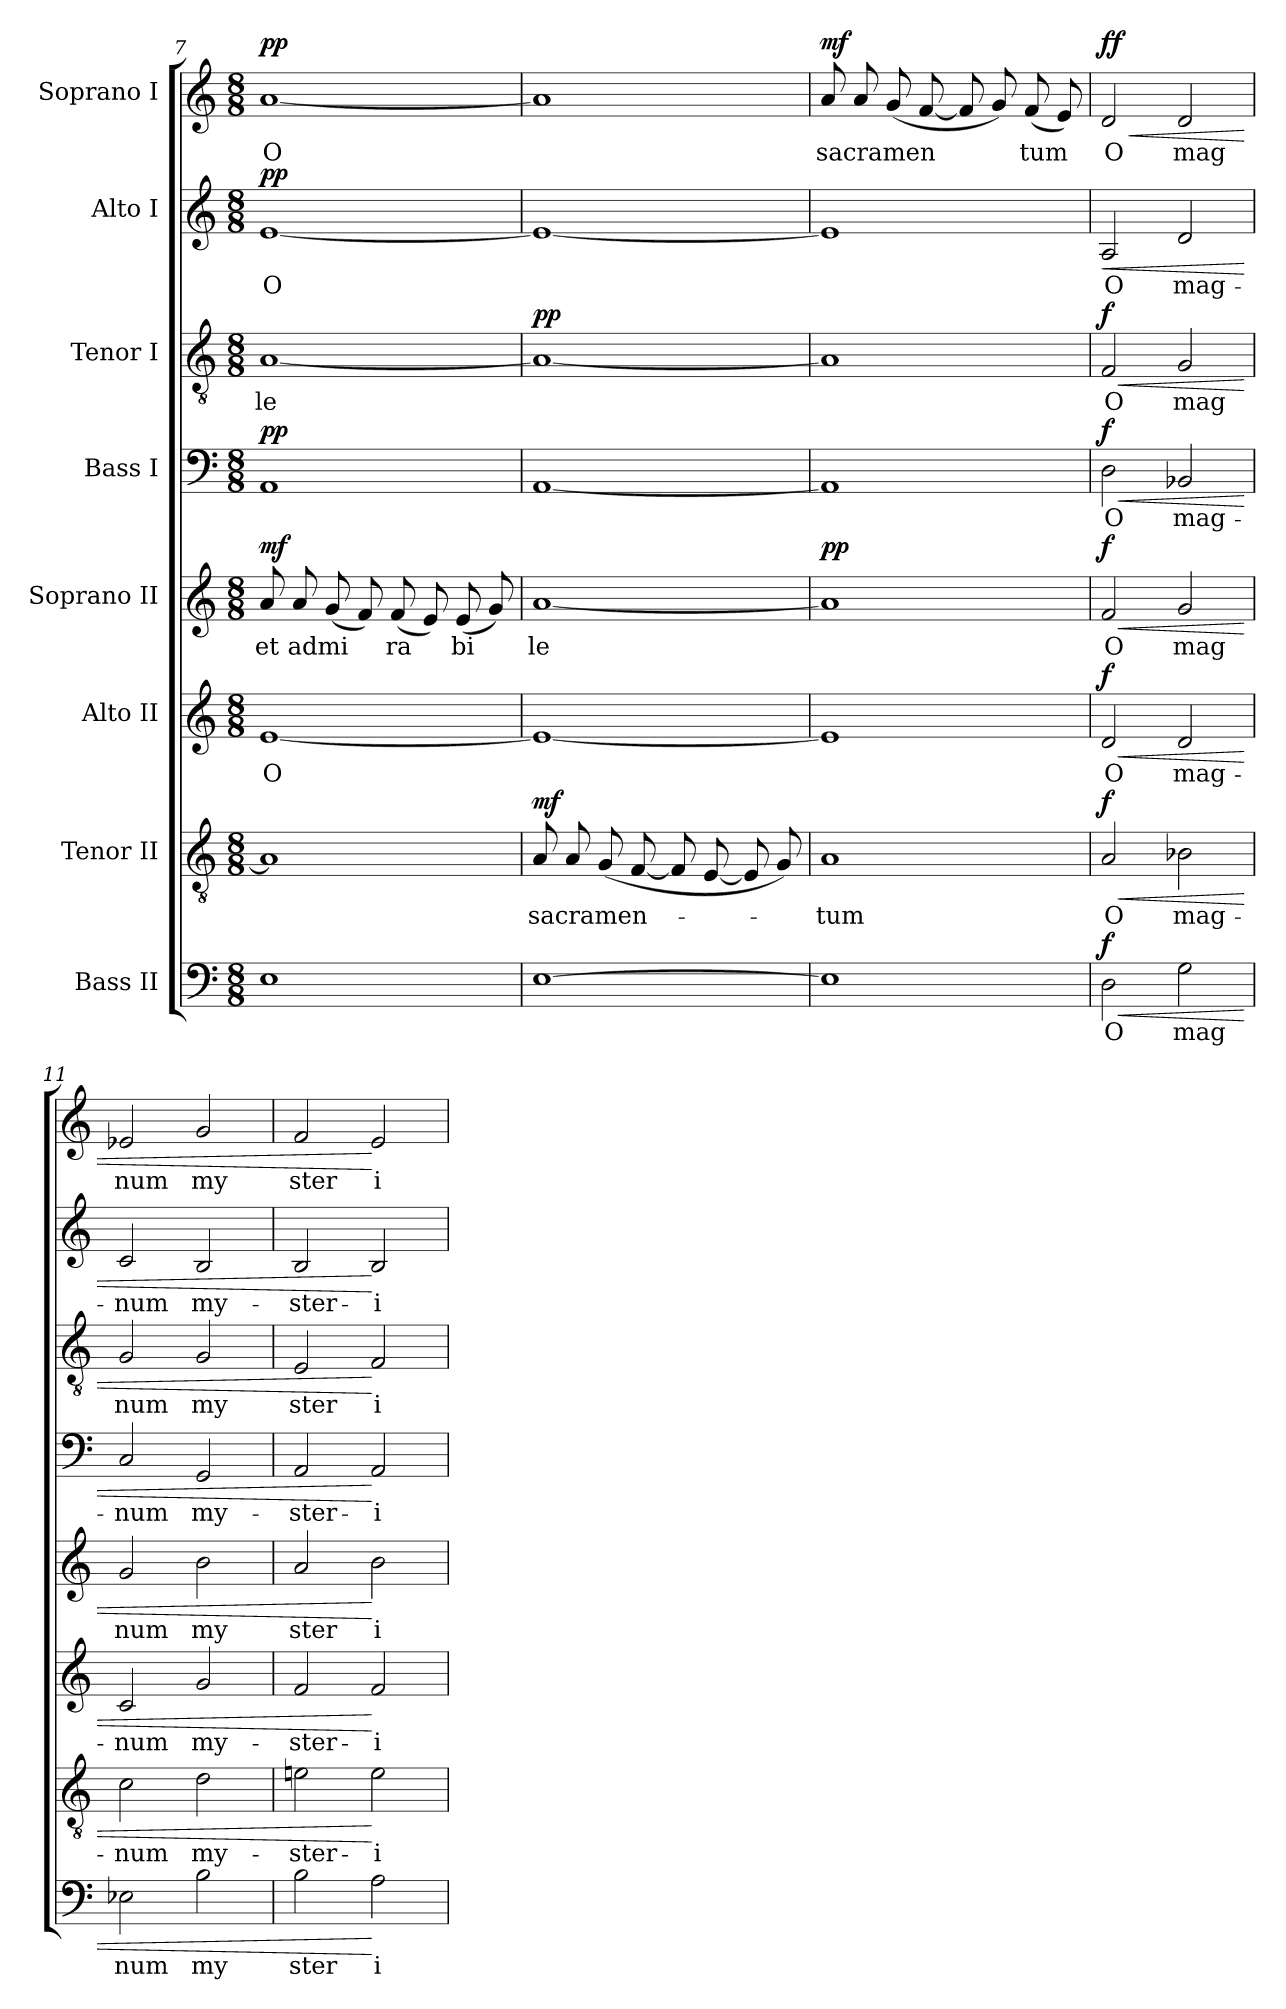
**kern	**text	**dynam	**kern	**text	**dynam	**kern	**text	**dynam	**kern	**text	**dynam	**kern	**text	**dynam	**kern	**text	**dynam	**kern	**text	**dynam	**kern	**text	**dynam
*part8	*part8	*part8	*part7	*part7	*part7	*part6	*part6	*part6	*part5	*part5	*part5	*part4	*part4	*part4	*part3	*part3	*part3	*part2	*part2	*part2	*part1	*part1	*part1
*staff8	*staff8	*staff8	*staff7	*staff7	*staff7	*staff6	*staff6	*staff6	*staff5	*staff5	*staff5	*staff4	*staff4	*staff4	*staff3	*staff3	*staff3	*staff2	*staff2	*staff2	*staff1	*staff1	*staff1
*I"Bass II	*	*	*I"Tenor II	*	*	*I"Alto II	*	*	*I"Soprano II	*	*	*I"Bass I	*	*	*I"Tenor I	*	*	*I"Alto I	*	*	*I"Soprano I	*	*
!!LO:LB:g=z
*clefF4	*	*	*clefGv2	*	*	*clefG2	*	*	*clefG2	*	*	*clefF4	*	*	*clefGv2	*	*	*clefG2	*	*	*clefG2	*	*
*k[]	*	*	*k[]	*	*	*k[]	*	*	*k[]	*	*	*k[]	*	*	*k[]	*	*	*k[]	*	*	*k[]	*	*
*C:	*	*	*C:	*	*	*C:	*	*	*C:	*	*	*C:	*	*	*C:	*	*	*C:	*	*	*C:	*	*
*M8/8	*	*	*M8/8	*	*	*M8/8	*	*	*M8/8	*	*	*M8/8	*	*	*M8/8	*	*	*M8/8	*	*	*M8/8	*	*
=7	=7	=7	=7	=7	=7	=7	=7	=7	=7	=7	=7	=7	=7	=7	=7	=7	=7	=7	=7	=7	=7	=7	=7
!	!	!	!	!	!	!	!LO:LY:b	!	!	!LO:LY:b	!LO:DY:a	!	!	!LO:DY:a	!	!LO:LY:b	!	!	!LO:LY:b	!LO:DY:a	!	!LO:LY:b	!LO:DY:a
1E	.	.	1A]	.	.	[1e	O	.	8a/	et	mf	1AA	.	pp	[1A	le	.	[1e	O	pp	[1a	O	pp
!	!	!	!	!	!	!	!	!	!	!LO:LY:b	!	!	!	!	!	!	!	!	!	!	!	!	!
.	.	.	.	.	.	.	.	.	8a/	admi	.	.	.	.	.	.	.	.	.	.	.	.	.
.	.	.	.	.	.	.	.	.	(<8g/	.	.	.	.	.	.	.	.	.	.	.	.	.	.
.	.	.	.	.	.	.	.	.	8f/)	.	.	.	.	.	.	.	.	.	.	.	.	.	.
!	!	!	!	!	!	!	!	!	!	!LO:LY:b	!	!	!	!	!	!	!	!	!	!	!	!	!
.	.	.	.	.	.	.	.	.	(<8f/	ra	.	.	.	.	.	.	.	.	.	.	.	.	.
.	.	.	.	.	.	.	.	.	8e/)	.	.	.	.	.	.	.	.	.	.	.	.	.	.
!	!	!	!	!	!	!	!	!	!	!LO:LY:b	!	!	!	!	!	!	!	!	!	!	!	!	!
.	.	.	.	.	.	.	.	.	(<8e/	bi	.	.	.	.	.	.	.	.	.	.	.	.	.
.	.	.	.	.	.	.	.	.	8g/)	.	.	.	.	.	.	.	.	.	.	.	.	.	.
=8	=8	=8	=8	=8	=8	=8	=8	=8	=8	=8	=8	=8	=8	=8	=8	=8	=8	=8	=8	=8	=8	=8	=8
!	!	!	!	!LO:LY:b	!LO:DY:a	!	!	!	!	!LO:LY:b	!	!	!	!	!	!	!LO:DY:a	!	!	!	!	!	!
[1E	.	.	8A/	sacramen-	mf	1e_	.	.	[1a	le	.	[1AA	.	.	1A_	.	pp	1e_	.	.	1a]	.	.
.	.	.	8A/	.	.	.	.	.	.	.	.	.	.	.	.	.	.	.	.	.	.	.	.
.	.	.	(<8G/	.	.	.	.	.	.	.	.	.	.	.	.	.	.	.	.	.	.	.	.
.	.	.	[8F/	.	.	.	.	.	.	.	.	.	.	.	.	.	.	.	.	.	.	.	.
.	.	.	8F/]	.	.	.	.	.	.	.	.	.	.	.	.	.	.	.	.	.	.	.	.
.	.	.	[8E/	.	.	.	.	.	.	.	.	.	.	.	.	.	.	.	.	.	.	.	.
.	.	.	8E/]	.	.	.	.	.	.	.	.	.	.	.	.	.	.	.	.	.	.	.	.
.	.	.	8G/)	.	.	.	.	.	.	.	.	.	.	.	.	.	.	.	.	.	.	.	.
=9	=9	=9	=9	=9	=9	=9	=9	=9	=9	=9	=9	=9	=9	=9	=9	=9	=9	=9	=9	=9	=9	=9	=9
!	!	!	!	!LO:LY:b	!	!	!	!	!	!	!LO:DY:a	!	!	!	!	!	!	!	!	!	!	!LO:LY:b	!LO:DY:a
1E]	.	.	1A	-tum	.	1e]	.	.	1a]	.	pp	1AA]	.	.	1A]	.	.	1e]	.	.	8a/	sacramen	mf
.	.	.	.	.	.	.	.	.	.	.	.	.	.	.	.	.	.	.	.	.	8a/	.	.
.	.	.	.	.	.	.	.	.	.	.	.	.	.	.	.	.	.	.	.	.	(<8g/	.	.
.	.	.	.	.	.	.	.	.	.	.	.	.	.	.	.	.	.	.	.	.	[8f/	.	.
.	.	.	.	.	.	.	.	.	.	.	.	.	.	.	.	.	.	.	.	.	8f/]	.	.
.	.	.	.	.	.	.	.	.	.	.	.	.	.	.	.	.	.	.	.	.	8g/)	.	.
!	!	!	!	!	!	!	!	!	!	!	!	!	!	!	!	!	!	!	!	!	!	!LO:LY:b	!
.	.	.	.	.	.	.	.	.	.	.	.	.	.	.	.	.	.	.	.	.	(<8f/	tum	.
.	.	.	.	.	.	.	.	.	.	.	.	.	.	.	.	.	.	.	.	.	8e/)	.	.
=10	=10	=10	=10	=10	=10	=10	=10	=10	=10	=10	=10	=10	=10	=10	=10	=10	=10	=10	=10	=10	=10	=10	=10
!	!LO:LY:b	!LO:HP:b	!	!LO:LY:b	!LO:HP:b	!	!LO:LY:b	!LO:HP:b	!	!LO:LY:b	!LO:HP:b	!	!LO:LY:b	!LO:HP:b	!	!LO:LY:b	!LO:HP:b	!	!LO:LY:b	!LO:HP:b	!	!LO:LY:b	!LO:HP:b
!	!	!LO:DY:n=1:a	!	!	!LO:DY:n=1:a	!	!	!LO:DY:n=1:a	!	!	!LO:DY:n=1:a	!	!	!LO:DY:n=1:a	!	!	!LO:DY:n=1:a	!	!	!	!	!	!LO:DY:n=1:b
!	!	!	!	!	!	!	!	!	!	!	!	!	!	!	!	!	!	!	!	!	!	!	!LO:DY:n=2:a
2D\	O	< f	2A/	O	< f	2d/	O	< f	2f/	O	< f	2D\	O	< f	2F/	O	< f	2A/	O	<	2d/	O	< f f
!	!LO:LY:b	!	!	!LO:LY:b	!	!	!LO:LY:b	!	!	!LO:LY:b	!	!	!LO:LY:b	!	!	!LO:LY:b	!	!	!LO:LY:b	!	!	!LO:LY:b	!
2G\	mag	.	2B-X\	mag-	.	2d/	mag-	.	2g/	mag	.	2BB-X/	mag-	.	2G/	mag	.	2d/	mag-	.	2d/	mag	.
=11	=11	=11	=11	=11	=11	=11	=11	=11	=11	=11	=11	=11	=11	=11	=11	=11	=11	=11	=11	=11	=11	=11	=11
!	!LO:LY:b	!	!	!LO:LY:b	!	!	!LO:LY:b	!	!	!LO:LY:b	!	!	!LO:LY:b	!	!	!LO:LY:b	!	!	!LO:LY:b	!	!	!LO:LY:b	!
2E-X\	num	.	2c\	-num	.	2c/	-num	.	2g/	num	.	2C/	-num	.	2G/	num	.	2c/	-num	.	2e-X/	num	.
!	!LO:LY:b	!	!	!LO:LY:b	!	!	!LO:LY:b	!	!	!LO:LY:b	!	!	!LO:LY:b	!	!	!LO:LY:b	!	!	!LO:LY:b	!	!	!LO:LY:b	!
2B\	my	.	2d\	my-	.	2g/	my-	.	2b\	my	.	2GG/	my-	.	2G/	my	.	2B/	my-	.	2g/	my	.
=12	=12	=12	=12	=12	=12	=12	=12	=12	=12	=12	=12	=12	=12	=12	=12	=12	=12	=12	=12	=12	=12	=12	=12
!	!LO:LY:b	!	!	!LO:LY:b	!	!	!LO:LY:b	!	!	!LO:LY:b	!	!	!LO:LY:b	!	!	!LO:LY:b	!	!	!LO:LY:b	!	!	!LO:LY:b	!
2B\	ster	.	2en\	-ster-	.	2f/	-ster-	.	2a/	ster	.	2AA/	-ster-	.	2E/	ster	.	2B/	-ster-	.	2f/	ster	.
!	!LO:LY:b	!	!	!LO:LY:b	!	!	!LO:LY:b	!	!	!LO:LY:b	!	!	!LO:LY:b	!	!	!LO:LY:b	!	!	!LO:LY:b	!	!	!LO:LY:b	!
2A\	i	[	2e\	-i-	[	2f/	-i-	[	2b\	i	[	2AA/	-i-	[	2F/	i	[	2B/	-i-	[	2e/	i	[
=	=	=	=	=	=	=	=	=	=	=	=	=	=	=	=	=	=	=	=	=	=	=	=
*-	*-	*-	*-	*-	*-	*-	*-	*-	*-	*-	*-	*-	*-	*-	*-	*-	*-	*-	*-	*-	*-	*-	*-
